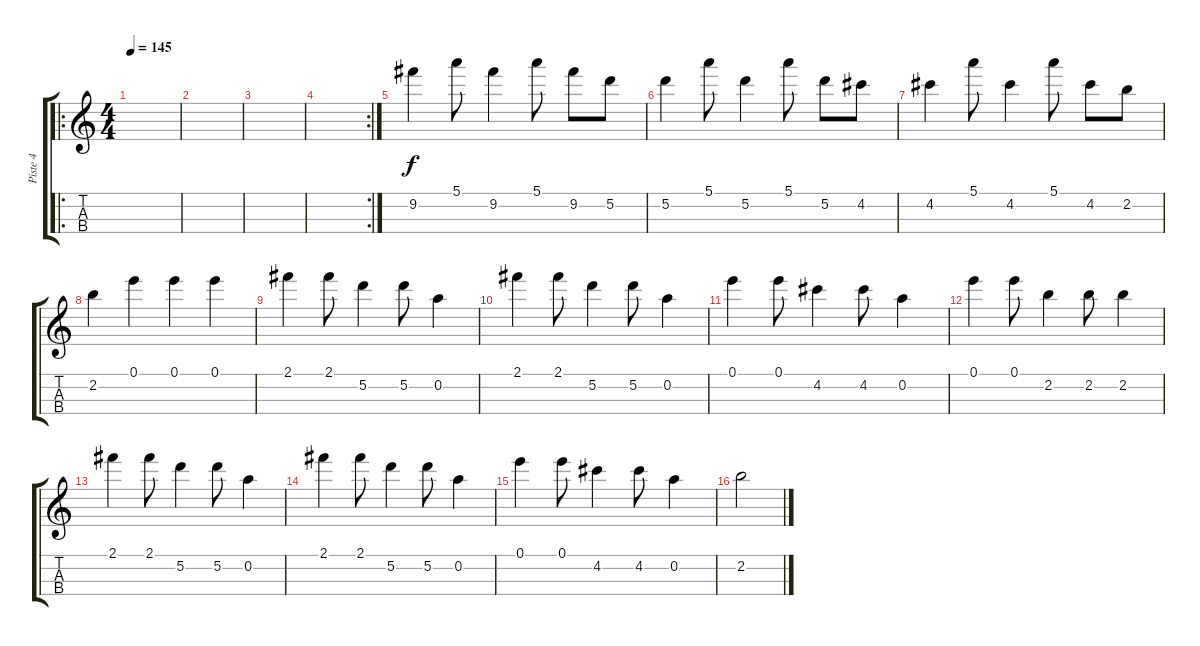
\track ("Piste 4" "Piste 4") {instrument banjo}
\staff {score tabs}
\tuning (E5 A4 D4 G3) {hide}
\displaytranspose 12
\ro
\ts (4 4)
\tempo 145
\clef g2
\ks c
|
|
|
\rc 2
|
9.2.4 5.1.8 9.2.4 5.1.8 9.2.8 5.2.8 |
5.2.4 5.1.8 5.2.4 5.1.8 5.2.8 4.2.8 |
4.2.4 5.1.8 4.2.4 5.1.8 4.2.8 2.2.8 |
2.2.4 0.1.4 0.1.4 0.1.4 |
2.1.4 2.1.8 5.2.4 5.2.8 0.2.4 |
2.1.4 2.1.8 5.2.4 5.2.8 0.2.4 |
0.1.4 0.1.8 4.2.4 4.2.8 0.2.4 |
0.1.4 0.1.8 2.2.4 2.2.8 2.2.4 |
2.1.4 2.1.8 5.2.4 5.2.8 0.2.4 |
2.1.4 2.1.8 5.2.4 5.2.8 0.2.4 |
0.1.4 0.1.8 4.2.4 4.2.8 0.2.4 |
2.2.2
